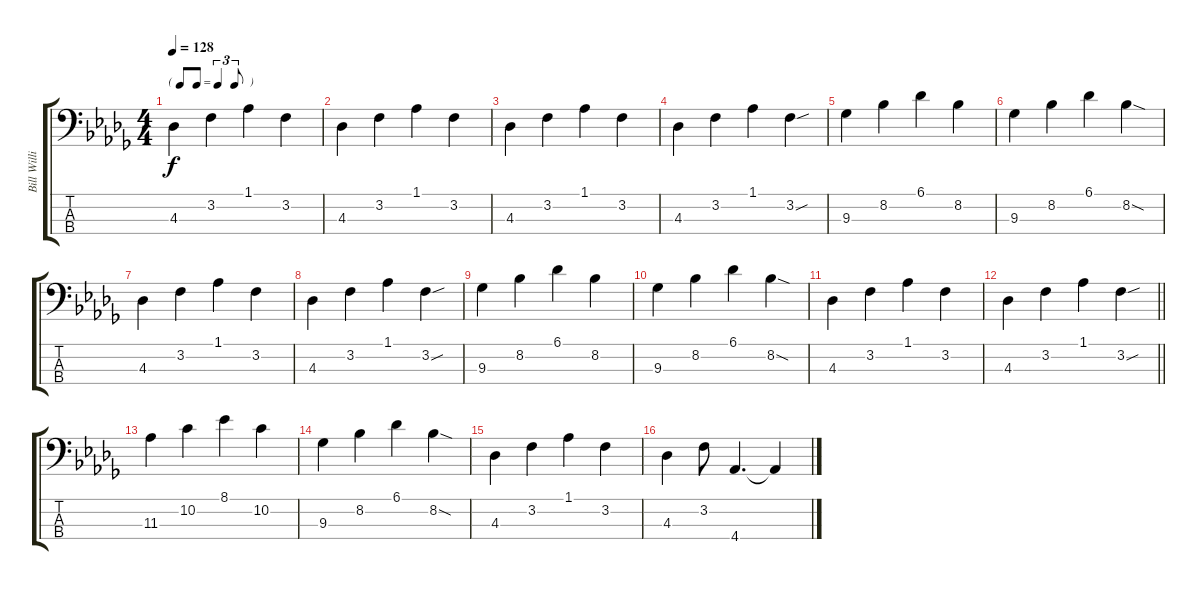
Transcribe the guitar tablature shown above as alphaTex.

\track ("Bill Willis - Bass" "Bill Willi") {instrument electricbassfinger}
\staff {score tabs}
\tuning (G2 D2 A1 E1) {hide}
\ts (4 4)
\tf triplet8th
\tempo 128
\clef f4
\ks db
4.3.4{dy f} 3.2.4 1.1.4 3.2.4 |
4.3.4 3.2.4 1.1.4 3.2.4 |
4.3.4 3.2.4 1.1.4 3.2.4 |
4.3.4 3.2.4 1.1.4 3.2{sou}.4 |
9.3.4 8.2.4 6.1.4 8.2.4 |
9.3.4 8.2.4 6.1.4 8.2{sod}.4 |
4.3.4 3.2.4 1.1.4 3.2.4 |
4.3.4 3.2.4 1.1.4 3.2{sou}.4 |
9.3.4 8.2.4 6.1.4 8.2.4 |
9.3.4 8.2.4 6.1.4 8.2{sod}.4 |
4.3.4 3.2.4 1.1.4 3.2.4 |
\barLineRight lightlight
4.3.4 3.2.4 1.1.4 3.2{sou}.4 |
11.3.4 10.2.4 8.1.4 10.2.4 |
9.3.4 8.2.4 6.1.4 8.2{sod}.4 |
4.3.4 3.2.4 1.1.4 3.2.4 |
4.3.4 3.2.8 4.4.4{d} 4.4{t}.4
